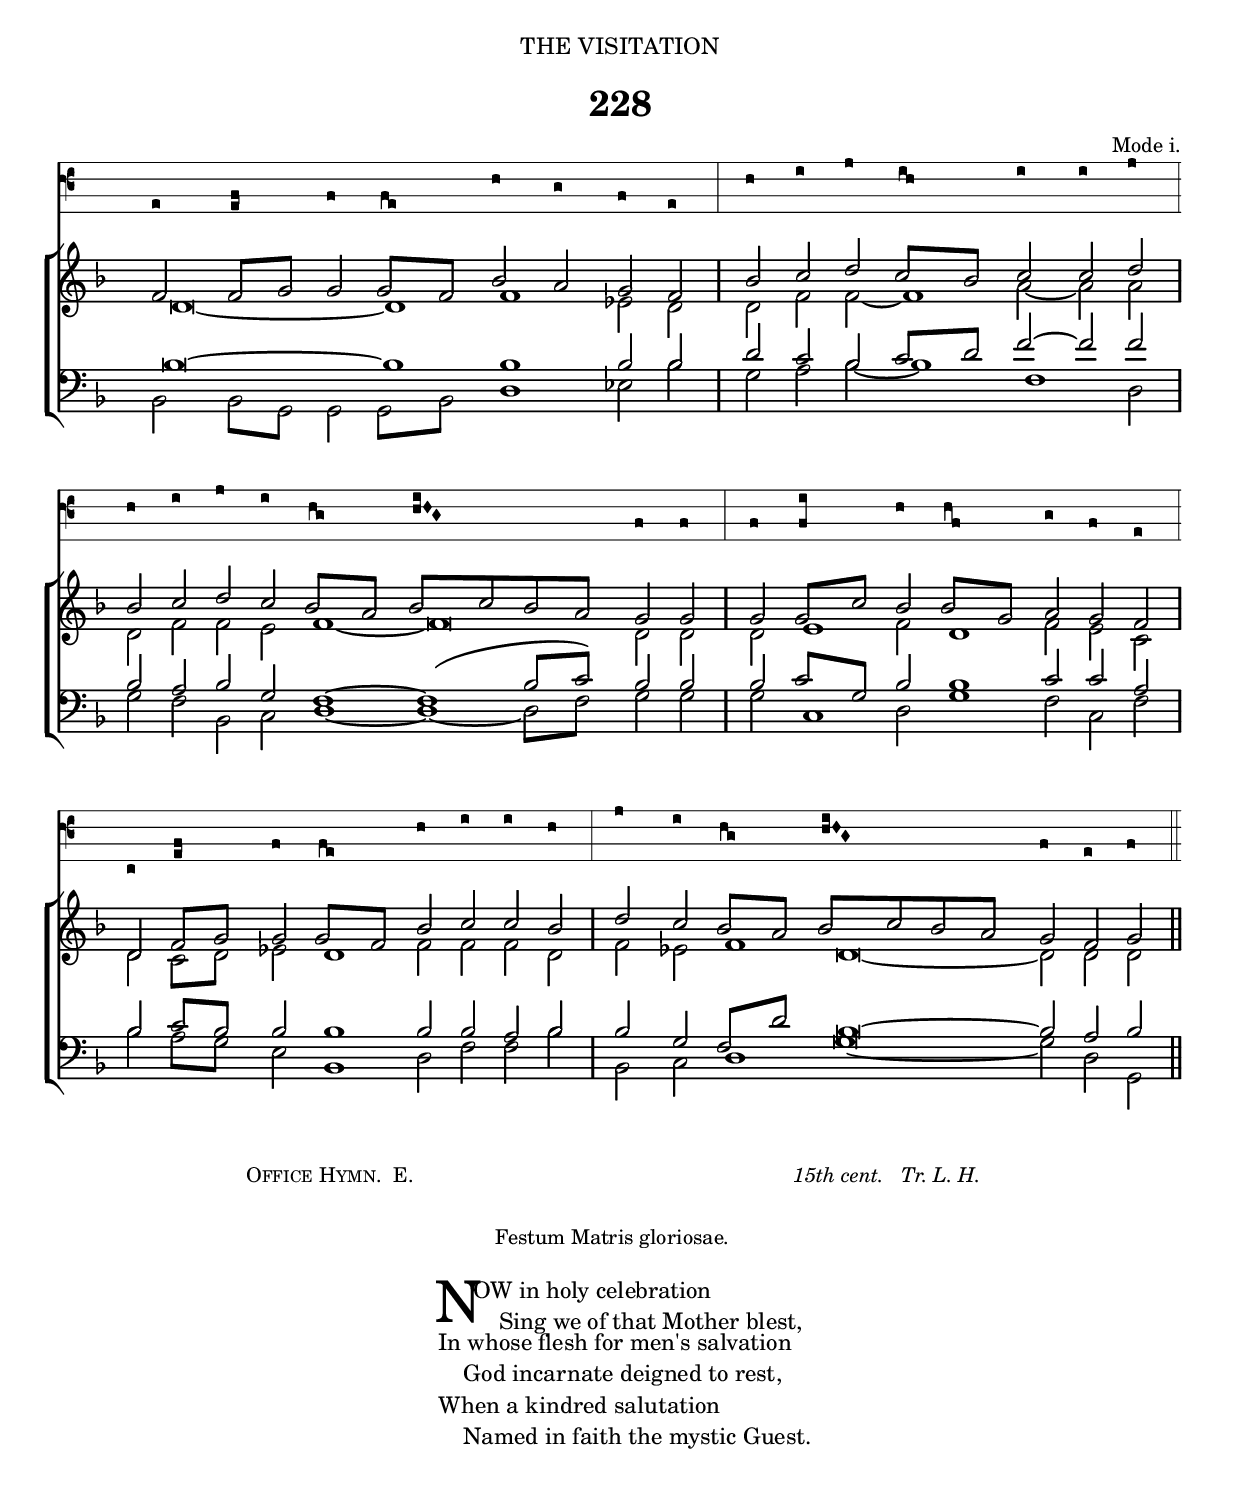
%%% 356.png
%%% Hymn 228
%%% Version 1


\version "2.10"

\include "gregorian-init.ly"

\header {
  dedication = \markup {  \center-align { "THE VISITATION"
	\hspace #0.1 }}	

  title = "228"
  
  arranger = \markup { \small { "Mode i." }}
  
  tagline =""
}

%%%%%%%%%%%%%%%% Macros

%% macro settings for stemless long note which is 2x duration of regular white note    
ln = {\once \override NoteHead #'duration-log = #0 
           \once \override Stem #'stencil = ##f
           \once \override NoteColumn #'force-hshift = #0.4 }

%% a second set of macro settings for stemless long notes ( 2x duration of regular white note )
%% this one uses X-offset instead of force-hshift.
%% All long notes are offset slightly to the right with respect to any beamed notes which 
%% they are aligned with.  Normally, this is done with force-hshift.  
%% However, when 2 long notes occur one atop the other (i.e. in S + A pats or in T + B parts), then applying force-hshift
%% to both does not work.  Hence one note needs to be moved with the regular force-hshift in the \ln macro above,
%% while the other is moved with X-offset with the macro \lnb
%% In general force-hshift is preferred whenever possible as slurs are adjusted automatically, while X-offset especially
%% when used with a bottom slur often results in a slur starting too far to the left and which then needs manual adjustment. 

lnb = {\once \override NoteHead #'duration-log = #0 
           \once \override Stem #'stencil = ##f
           \once \override NoteHead #'X-offset = #0.8 }

%%% macro settings for stemless long note which is 2x duration of regular white note    
%%% this one sets a larger offset to avoid collision

lnc = {\once \override NoteHead #'duration-log = #0 
           \once \override Stem #'stencil = ##f
           \once \override NoteColumn #'force-hshift = #1.6 }	   

%% settings to generate the double longnotes (breves)

brevenote = { \once \override NoteHead #'duration-log = #-1  
                \once \override NoteColumn #'force-hshift = #0.8 }

%%% same as \brevenote but modified for the same reason as \lnb is modified for \ln		
		
brevenoteb = { \once \override NoteHead #'duration-log = #-1  
                \once \override NoteHead #'X-offset = #1.6 }	
		
%%%%%%%%%%%%% End of Macro Definitions		
		
%%% plainsong voice

plainsong = \context VaticanaVoice  {  \relative c { 
	\clef "vaticana-fa2"
	\set fontSize = #3
        \key c \major 

c8 \[ c \pes d \] d \[ d \flexa c \] f e d c \bar "|" f g a \[ g \flexa f \] g g  a \bar "|" \break

f g a g \[ f \flexa e \] \[ f \pes g \inclinatum f \inclinatum e \] d d \bar "|" d \[ d \pes g \] f \[ f \flexa d \] e d c \bar "|" \break

a \[ c \pes d \] d \[ d \flexa c \] f g g f \bar "|" a g  \[ f \flexa e \] \[ f \pes g \inclinatum f \inclinatum e \] d c d \bar "||"

}}
  
  
%%% SATB voices

global = {
  \key f \major 
  \set Staff.midiInstrument = "church organ"
}


soprano = \relative c' {
	\autoBeamOff
  f8 f[g] g g[f] bes a g f \bar "|" bes c d c[ bes] c c d \bar "|" \break
  bes c d c bes[ a] bes[ c bes a] g g \bar "|" g g[ c] bes bes[ g] a g f \bar "|" \break
  d f[ g] g g[ f] bes c c bes \bar "|" d c bes[ a] bes[ c bes a] g f g \bar "||"
}


alto = \relative c' {
	\autoBeamOff
  #(set-accidental-style 'forget)	
  \brevenote d\breve *1/4 ~ \ln d4 \ln f4 ees8 d \bar "|" d f f ~ \ln f4 a8 ~ a8 a8 \bar "|"
  d,8 f f e \ln f4 ~ \brevenote f\breve *1/4 d8 d \bar "|" d \ln e4 f8 \ln d4 f8 e c \bar "|"
  d c[ d] ees \ln d4 f8 f f d \bar "|" f ees \ln f4 \brevenote d\breve *1/4 ~ d8 d d \bar "||"
}


tenor = \relative c { \clef bass
	\autoBeamOff
  \brevenote bes'\breve *1/4 ~ \ln bes4   \ln bes4 bes8 bes \bar "|" d c bes ~ c[ d] f ~ f  f \bar "|"
  bes, a bes g \ln f4 ~ \ln f4 ( bes8 [ c8]) bes bes \bar "|" bes c[ g] bes \ln bes4 c8 c a \bar "|"	
  bes c[ bes] bes \ln bes4 bes8 bes a bes \bar "|" bes g f[ d'] \brevenote bes\breve *1/4 ~ bes8 a bes \bar "||"
}

bass = \relative c { \clef bass
	\autoBeamOff
  bes8 bes[ g] g g[ bes] \lnb d4 ees8 bes' \bar "|" g a bes ~ \ln bes4 \ln f4 d8 \bar "|"
  g8 f bes, c \lnb d4 ~ \lnb d4 ~ d8[ f] g g \bar "|" g \ln c,4 d8 \lnb g4 f8 c f \bar "|"
  bes a[ g]  ees \lnb bes4 d8 f f bes \bar "|" bes, c \ln d4 \brevenoteb g\breve *1/4 ~ g8 d8 g, \bar "||"
}


#(ly:set-option 'point-and-click #f)

\book {

\paper {
 #(set-paper-size "a4")
%% annotate-spacing = ##t
 print-page-number = ##f
 ragged-last-bottom = ##t
 ragged-bottom = ##t
}

\score {	
  <<
  \new VaticanaStaff {\plainsong }
  \new ChoirStaff <<
   \new Staff = "upper" <<
      \context Voice = sopranos {\voiceOne \global \soprano }
      \context Voice = altos {\voiceTwo \global \alto }
                      >> 
   \new Staff = "lower" <<
      \context Voice = tenors {\voiceOne \global \tenor }
      \context Voice = bass {\voiceTwo \global \bass }
	             >> 
		 >>  
  >>

\layout {
	
  ragged-right = ##f
  ragged-last = ##f
  \context { \Score timing = ##f }
  \context { \Score \override TimeSignature #'transparent = ##t }
  \context { \Score \remove "Mark_engraver" }
  \context { \Staff \consists "Mark_engraver" }
  
  % *** Needed to produce beamed minims - which are quavers in disguise
  \context { \Staff \override NoteHead #'duration-log = #1 }
  \context { \Staff \override Stem #'flag-style = #'no-flag }
  
  \context { \VaticanaStaff
           % *** Increases distance between lines of staff  
           \override StaffSymbol #'staff-space = #1.6            
           % *** Changes staff to black instead of default red
           \revert StaffSymbol #'color
           % *** Makes clef bigger       
           \override Clef #'font-size = #3
           % *** Would make ledger lines black, if there were any
           \revert LedgerLineSpanner #'color
           % *** Makes terminal barline visible 
           \override BarLine #'transparent = ##f 
  	   % *** Remove custos
	   \remove Custos_engraver
	   % needed for certain tweaks
	   \consists "Mark_engraver"
           }
     }
} %%% score bracket 

%%% A separate score block to generate the midi minus the plainsong voice
%%% Since minims are quavers in disguise, tempo has to be set accordingly, tempo set to 2=80

\score {	
  \new ChoirStaff <<
   \new Staff = "upper" <<
      \context Voice = sopranos {\voiceOne \global \soprano }
      \context Voice = altos {\voiceTwo \global \alto }
                      >> 
   \new Staff = "lower" <<
      \context Voice = tenors {\voiceOne \global \tenor }
      \context Voice = bass {\voiceTwo \global \bass }
	             >> 
		 >>  

\midi { 
  \context { \Score tempoWholesPerMinute = #(ly:make-moment 80 8) }
       } 
}


%%% Lyric titles and attributions

\markup { \hspace #18 \small {  \column { \line {\smallCaps  "Office Hymn."   " E." \hspace #36 \italic "15th cent.   Tr. L. H." }   
        \line { "              " }
	\line { \hspace #24 "Festum Matris gloriosae." }
	\line { "              " }
}}}


%%% Lyrics

\markup { \hspace #34 %%add space as necc. to center the column
          \column { %% super column of everything
	              \column { %%verse 1 is a column of 2 lines  
	                  \line { \hspace #2.2 \column { \lower #2.4 \fontsize #8 "N" }   %%Drop Cap goes here
				  \hspace #-1.4    %% adjust this if other letters are too far from Drop Cap
				  \column  { \raise #0.0 "OW in holy celebration"
			                                "    Sing we of that Mother blest," } }     
	                  \line {  \hspace #2.5  %%adjust hspace until this line left edge is flush with Drop Cap
				   \lower  #1.56  %%adjust this until the line spacing looks right
				   \column {   
					  "In whose flesh for men's salvation"
					  "    God incarnate deigned to rest,"
					  "When a kindred salutation"
					  "    Named in faith the mystic Guest."
			  		}} 
			         } %%% finish verse 1

	  } %%% end super column
}


%%fake score block to occupy space and force a pagebreak.  Can't think of a better way of doing this.
\score{
	{s4 }
\header { breakbefore = ##f piece = ##f opus = ##f tagline = ##f }
\layout{	
	\context { \Staff
		\remove Time_signature_engraver
		\remove Key_engraver
		\remove Clef_engraver
		\remove Staff_symbol_engraver
}}}


%%% Second page
%%% Continuation of lyrics

\markup { \hspace #34 %%add space as necc. to center the column
          \column { %% super column of everything				 	 
		        \hspace #1  % adds vertical spacing between verses  
			\line { "2*" \hspace #-0.4
			   \column {	     
				   "Lo, the advent Word confessing,"
				   "    Spake for joy the voice yet dumb,"
				   "Through his mother's lips addressing"
				   "    Her, of motherhood the sum,—"
				   "Bower of beauty, blest and blessing,"
				   "    Crowned with fruit of Life to come."
				   "                " %%% adds vertical spacing between verses
			}}
			\line { "3  "
			\column {	     
				"‘Whence,’ she cried, at that fair meeting,"
				"    ‘Comes to me this great reward?"
				"For when first I heard the greeting"
				"    Of the Mother of my Lord,"
				"In my womb, the joy repeating,"
				"    Leapt my babe in sweet accord!’"
				   "                " %%% adds vertical spacing between verses
			}}
			\line { "4  "
			\column {	     
				"Lo, at that glad commendation"
				"    Joy found voice in Mary's breast"
				"While in holy exultation"
				"    She her Maker's power confest,"
				"At whose word each generation"
				"    Now henceforward names her blest."
				   "                " %%% adds vertical spacing between verses
			}}
           		\line { "5. "
			   \column {	     
				"Triune Godhead, health supplying,"
				"    Ruler of eternity,"
				"On the Fount of grace relying,"
				"    We uplift our hearts to thee,"
				"Praying that in realms undying"
			"    We at one with Life may be.      Amen."
			}}
	  } %%% end supercolumn
} %%% end markup	  


%%% Amen score block

\score {  	
  <<
    <<
  \new VaticanaStaff <<
  \context VaticanaVoice = "plainsongamen"  {  \relative c { 	  
	\set Score.timing = ##f
	\override Staff.Clef #'#'font-size = #3
	\clef "vaticana-fa2"
	\set fontSize = #3
	\override Staff.StaffSymbol #'staff-space = #1.6
	 
        \[ d8 e8 d8 \] d4
  }} 
                    >> 
 \new Lyrics = "lyrics" { s1 }
 \new ChoirStaff
   <<
   \context Staff = upper \with {  fontSize = #-3  \override StaffSymbol #'staff-space = #(magstep -2) } 
                              << 
	\context Voice = "sopranos" { \relative c' { 
	                                              \clef treble \global
	                                              \voiceOne g'8[ a g] \ln g4 \bar "||" }}
	\context Voice = "altos"    { \relative c' { 
	                                              \global
	                                              \voiceTwo  d8[ f d] \ln d4 \bar "||" }}
	                      >>
	\context Staff = lower \with { fontSize = #-3  \override StaffSymbol #'staff-space = #(magstep -2) } 
	                      <<
	\context Voice = "tenors" { \relative c { 
		                                  \clef bass  \global
	                                          \voiceThree  bes'8[ c bes] \ln bes4  \bar "||" }}
	\context Voice = "basses" { \relative c { 
	                                          \clef bass  \global
						  \voiceFour g'8[ f g] \ln g,4  \bar "||" }}
			        >> 
   >>
  \context Lyrics = "lyrics" \lyricsto "sopranos" { \override LyricText #'font-size = #-1  A -- _ _ men. }
  >>
>>

\header { breakbefore = ##f piece = " " opus = " " }

\layout {
     indent = 13\cm
     raggedright = ##t
     packed = ##f
     \context { \Score \override TimeSignature #'transparent = ##t }
     \context { \Score \override SeparationItem #'padding = #2 }
     \context { \Staff \override VerticalAxisGroup #'minimum-Y-extent = #'( -5 . 4) }
     \context { \Score \remove "Bar_number_engraver"
		timing = ##f 
              }
     \context { \Staff \override NoteHead #'duration-log = #1 }
     \context { \Staff \override Stem #'flag-style = #'no-flag }
     \context { \VaticanaStaff %%customize vaticana staff context 
	          \revert StaffSymbol #'color
		  \revert LedgerLineSpanner #'color
		  \override BarLine #'transparent = ##f 
		  \remove Custos_engraver
 	} 
} 

}

%%% Separate score block for Amen midi minus plainsong voice
%%% Since the minims are quavers in disguise, the tempo has to be adjusted accordingly. A tempo of 2=80 is set.

\score {  	
 \new ChoirStaff
   <<
   \context Staff = upper \with {  fontSize = #-3  \override StaffSymbol #'staff-space = #(magstep -2) } 
                              << 
	\context Voice = "sopranos" { \relative c' { 
	                                              \clef treble \global
	                                              \voiceOne g'8[ a g] \ln g4 \bar "||" }}
	\context Voice = "altos"    { \relative c' { 
	                                              \global
	                                              \voiceTwo  d8[ f d] \ln d4 \bar "||" }}
	                      >>
	\context Staff = lower \with { fontSize = #-3  \override StaffSymbol #'staff-space = #(magstep -2) } 
	                      <<
	\context Voice = "tenors" { \relative c { 
		                                  \clef bass  \global
	                                          \voiceThree  bes'8[ c bes] \ln bes4  \bar "||" }}
	\context Voice = "basses" { \relative c { 
	                                          \clef bass  \global
						  \voiceFour g'8[ f g] \ln g,4  \bar "||" }}
			        >>
   >>
   
\midi {  
   \context {
       \Score 
       tempoWholesPerMinute = #(ly:make-moment 80 8) }
      }

}
	

} %% book bracket
